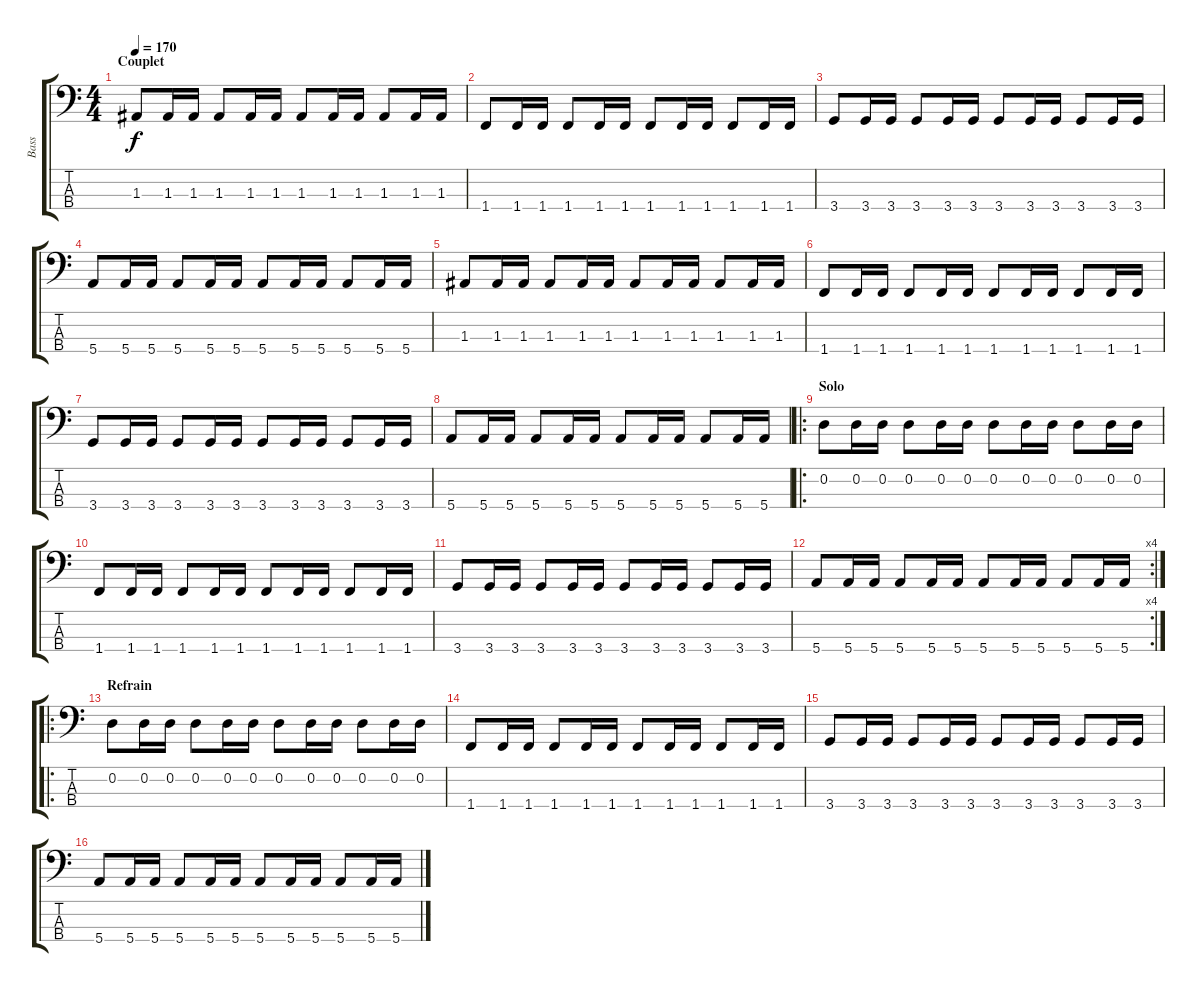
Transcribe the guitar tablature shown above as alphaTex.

\track ("Bass" "Bass") {instrument electricbasspick}
\staff {score tabs}
\tuning (G2 D2 A1 E1) {hide}
\ts (4 4)
\section ("" "Couplet")
\tempo 170
\clef f4
\ks c
1.3.8{dy f} 1.3.16 1.3.16 1.3.8 1.3.16 1.3.16 1.3.8 1.3.16 1.3.16 1.3.8 1.3.16 1.3.16 |
1.4.8 1.4.16 1.4.16 1.4.8 1.4.16 1.4.16 1.4.8 1.4.16 1.4.16 1.4.8 1.4.16 1.4.16 |
3.4.8 3.4.16 3.4.16 3.4.8 3.4.16 3.4.16 3.4.8 3.4.16 3.4.16 3.4.8 3.4.16 3.4.16 |
5.4.8 5.4.16 5.4.16 5.4.8 5.4.16 5.4.16 5.4.8 5.4.16 5.4.16 5.4.8 5.4.16 5.4.16 |
1.3.8 1.3.16 1.3.16 1.3.8 1.3.16 1.3.16 1.3.8 1.3.16 1.3.16 1.3.8 1.3.16 1.3.16 |
1.4.8 1.4.16 1.4.16 1.4.8 1.4.16 1.4.16 1.4.8 1.4.16 1.4.16 1.4.8 1.4.16 1.4.16 |
3.4.8 3.4.16 3.4.16 3.4.8 3.4.16 3.4.16 3.4.8 3.4.16 3.4.16 3.4.8 3.4.16 3.4.16 |
5.4.8 5.4.16 5.4.16 5.4.8 5.4.16 5.4.16 5.4.8 5.4.16 5.4.16 5.4.8 5.4.16 5.4.16 |
\ro
\section ("" "Solo")
0.2.8 0.2.16 0.2.16 0.2.8 0.2.16 0.2.16 0.2.8 0.2.16 0.2.16 0.2.8 0.2.16 0.2.16 |
1.4.8 1.4.16 1.4.16 1.4.8 1.4.16 1.4.16 1.4.8 1.4.16 1.4.16 1.4.8 1.4.16 1.4.16 |
3.4.8 3.4.16 3.4.16 3.4.8 3.4.16 3.4.16 3.4.8 3.4.16 3.4.16 3.4.8 3.4.16 3.4.16 |
\rc 4
5.4.8 5.4.16 5.4.16 5.4.8 5.4.16 5.4.16 5.4.8 5.4.16 5.4.16 5.4.8 5.4.16 5.4.16 |
\ro
\section ("" "Refrain")
0.2.8 0.2.16 0.2.16 0.2.8 0.2.16 0.2.16 0.2.8 0.2.16 0.2.16 0.2.8 0.2.16 0.2.16 |
1.4.8 1.4.16 1.4.16 1.4.8 1.4.16 1.4.16 1.4.8 1.4.16 1.4.16 1.4.8 1.4.16 1.4.16 |
3.4.8 3.4.16 3.4.16 3.4.8 3.4.16 3.4.16 3.4.8 3.4.16 3.4.16 3.4.8 3.4.16 3.4.16 |
5.4.8 5.4.16 5.4.16 5.4.8 5.4.16 5.4.16 5.4.8 5.4.16 5.4.16 5.4.8 5.4.16 5.4.16
